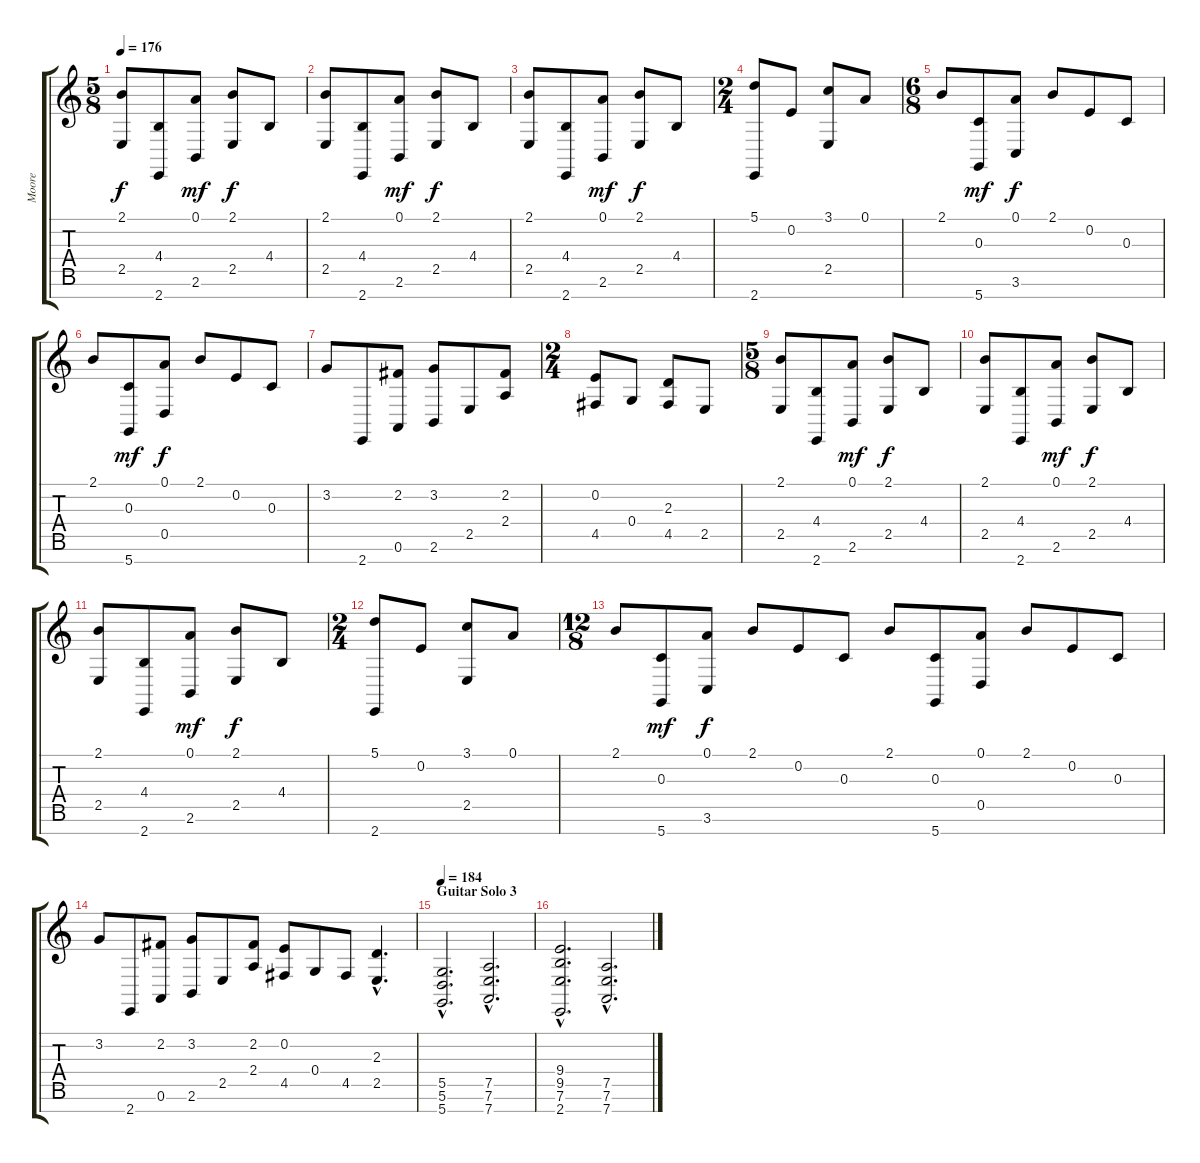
\track ("Moore" "Moore") {instrument honkytonkpiano}
\staff {score tabs}
\tuning (A4 E4 C4 G3 D3 A2 D2) {hide}
\ts (5 8)
\tempo 176
\clef g2
\ks c
(2.1 2.5).8{dy f} (4.4 2.7).8 (0.1 2.6).8{dy mf} (2.1 2.5).8{dy f} 4.4.8 |
(2.1 2.5).8 (4.4 2.7).8 (0.1 2.6).8{dy mf} (2.1 2.5).8{dy f} 4.4.8 |
(2.1 2.5).8 (4.4 2.7).8 (0.1 2.6).8{dy mf} (2.1 2.5).8{dy f} 4.4.8 |
\ts (2 4)
(5.1 2.7).8 0.2.8 (3.1 2.5).8 0.1.8 |
\ts (6 8)
2.1.8 (0.3 5.7).8{dy mf} (0.1 3.6).8{dy f} 2.1.8 0.2.8 0.3.8 |
2.1.8 (0.3 5.7).8{dy mf} (0.1 0.5).8{dy f} 2.1.8 0.2.8 0.3.8 |
3.2.8 2.7.8 (2.2 0.6).8 (3.2 2.6).8 2.5.8 (2.2 2.4).8 |
\ts (2 4)
(0.2 4.5).8 0.4.8 (2.3 4.5).8 2.5.8 |
\ts (5 8)
(2.1 2.5).8 (4.4 2.7).8 (0.1 2.6).8{dy mf} (2.1 2.5).8{dy f} 4.4.8 |
(2.1 2.5).8 (4.4 2.7).8 (0.1 2.6).8{dy mf} (2.1 2.5).8{dy f} 4.4.8 |
(2.1 2.5).8 (4.4 2.7).8 (0.1 2.6).8{dy mf} (2.1 2.5).8{dy f} 4.4.8 |
\ts (2 4)
(5.1 2.7).8 0.2.8 (3.1 2.5).8 0.1.8 |
\ts (12 8)
2.1.8 (0.3 5.7).8{dy mf} (0.1 3.6).8{dy f} 2.1.8 0.2.8 0.3.8 2.1.8 (0.3 5.7).8 (0.1 0.5).8 2.1.8 0.2.8 0.3.8 |
3.2.8 2.7.8 (2.2 0.6).8 (3.2 2.6).8 2.5.8 (2.2 2.4).8 (0.2 4.5).8 0.4.8 4.5.8 (2.3{hac} 2.5{hac}).4{d} |
\section ("" "Guitar Solo 3")
\tempo 184
(5.5{hac} 5.6{hac} 5.7{hac}).2{d instrument honkytonkpiano} (7.5{hac} 7.6{hac} 7.7{hac}).2{d} |
(9.4{hac} 9.5{hac} 7.6{hac} 2.7{hac}).2{d} (7.5{hac} 7.6{hac} 7.7{hac}).2{d}
